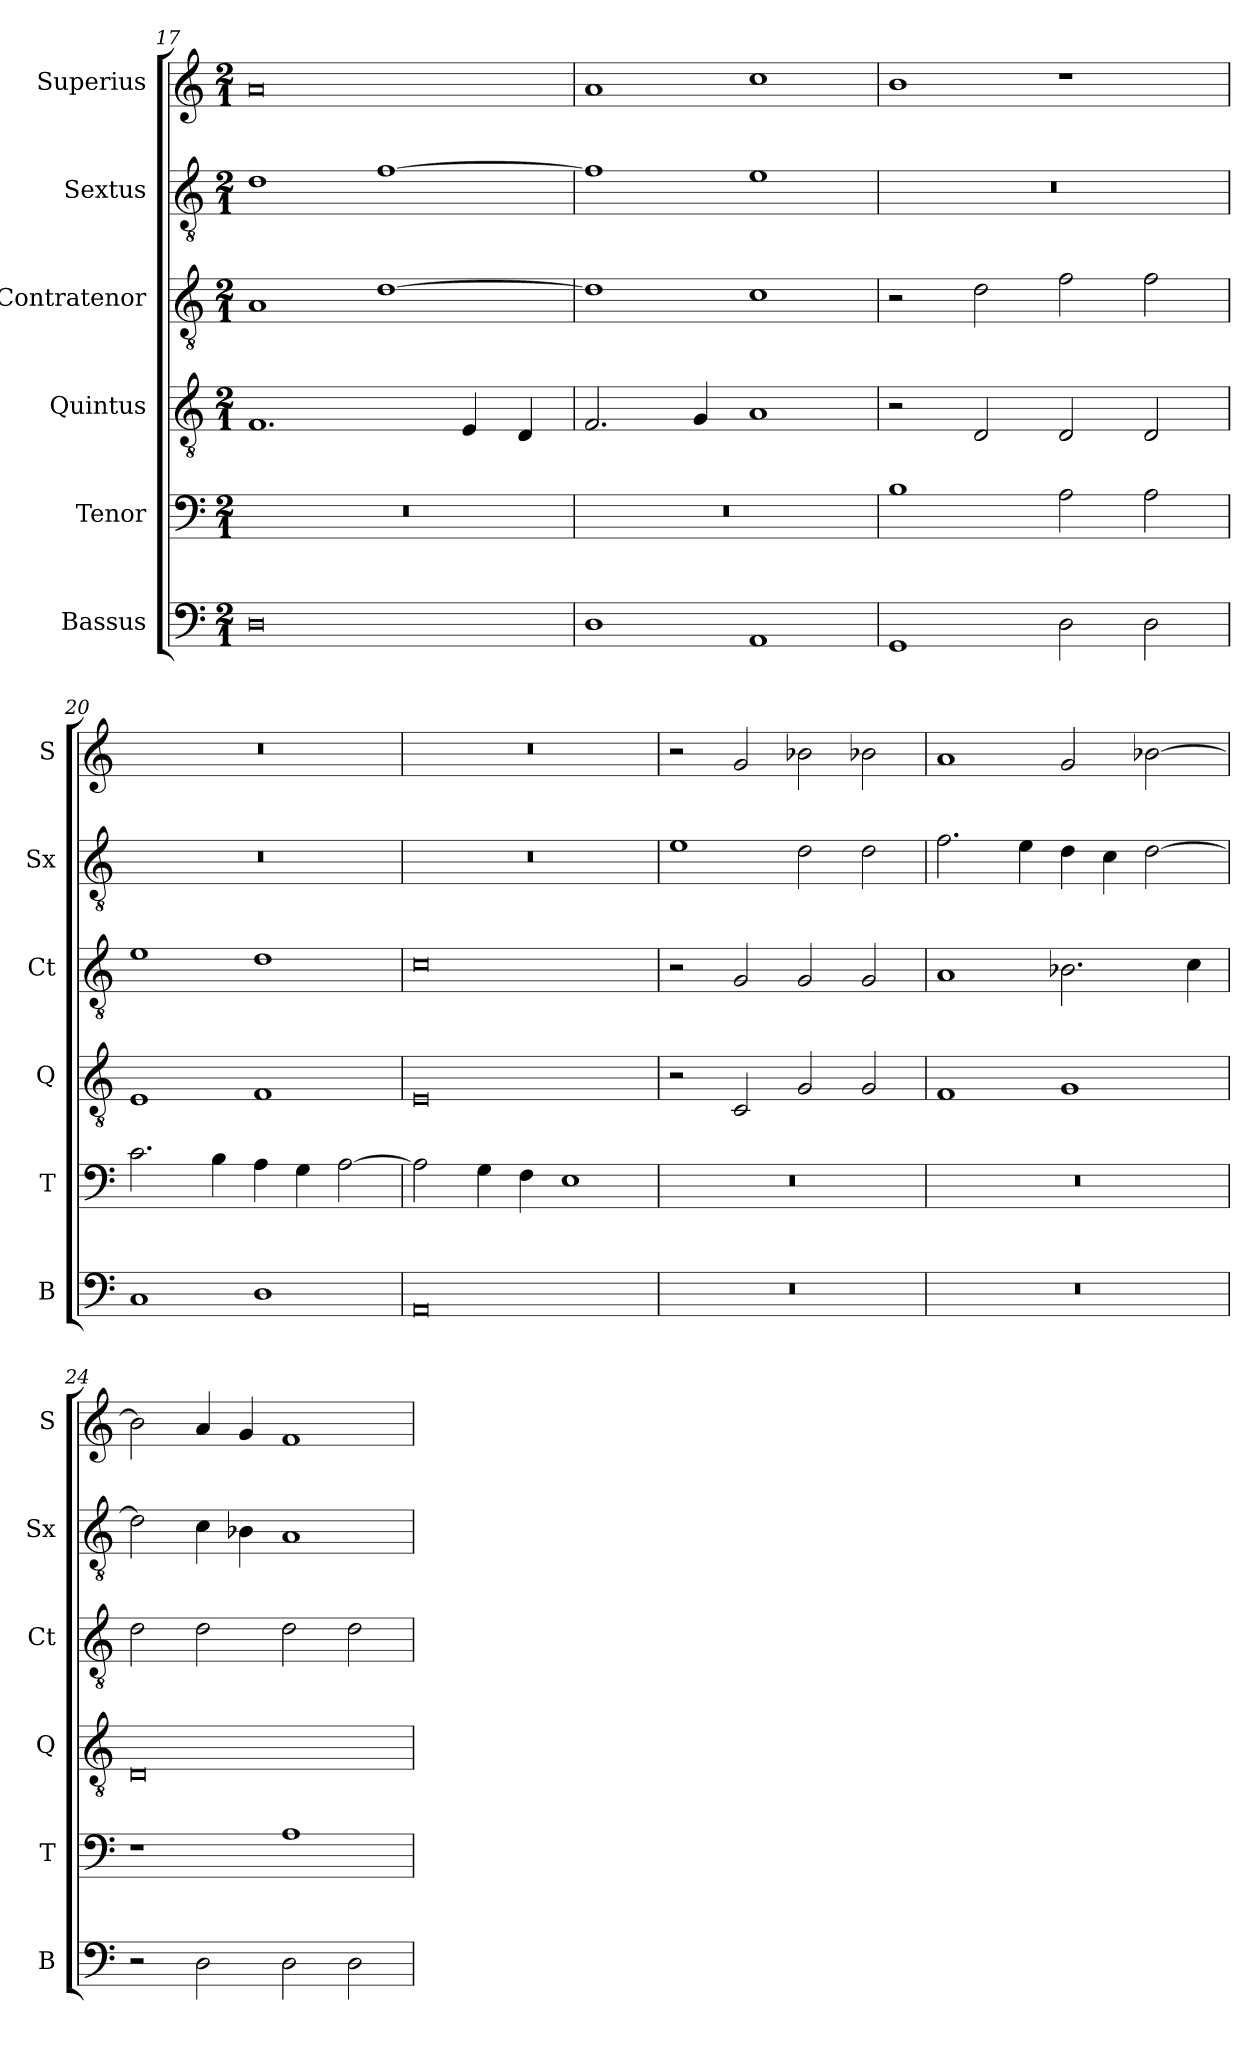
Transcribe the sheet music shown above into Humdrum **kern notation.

**kern	**kern	**kern	**kern	**kern	**kern
*part6	*part5	*part4	*part3	*part2	*part1
*staff6	*staff5	*staff4	*staff3	*staff2	*staff1
*I"Bassus	*I"Tenor	*I"Quintus	*I"Contratenor	*I"Sextus	*I"Superius
*I'B	*I'T	*I'Q	*I'Ct	*I'Sx	*I'S
*clefF4	*clefF4	*clefGv2	*clefGv2	*clefGv2	*clefG2
*k[]	*k[]	*k[]	*k[]	*k[]	*k[]
*M2/1	*M2/1	*M2/1	*M2/1	*M2/1	*M2/1
=17	=17	=17	=17	=17	=17
0D	0r	1.F	1A	1d	0a
.	.	.	[1d	[1f	.
.	.	4E/	.	.	.
.	.	4D/	.	.	.
=18	=18	=18	=18	=18	=18
1D	0r	2.F/	1d]	1f]	1a
.	.	4G/	.	.	.
1AA	.	1A	1c	1e	1cc
=19	=19	=19	=19	=19	=19
1GG	1B	2r	2r	0r	1b
.	.	2D/	2d\	.	.
2D\	2A\	2D/	2f\	.	1r
2D\	2A\	2D/	2f\	.	.
=20	=20	=20	=20	=20	=20
1C	2.c\	1E	1e	0r	0r
.	4B\	.	.	.	.
1D	4A\	1F	1d	.	.
.	4G\	.	.	.	.
.	[2A\	.	.	.	.
=21	=21	=21	=21	=21	=21
0AA	2A\]	0E	0c	0r	0r
.	4G\	.	.	.	.
.	4F\	.	.	.	.
.	1E	.	.	.	.
=22	=22	=22	=22	=22	=22
0r	0r	2r	2r	1e	2r
.	.	2C/	2G/	.	2g/
.	.	2G/	2G/	2d\	2b-X\
.	.	2G/	2G/	2d\	2b-X\
=23	=23	=23	=23	=23	=23
0r	0r	1F	1A	2.f\	1a
.	.	.	.	4e\	.
.	.	1G	2.B-X\	4d\	2g/
.	.	.	.	4c\	.
.	.	.	.	[2d\	[2b-X\
.	.	.	4c\	.	.
=24	=24	=24	=24	=24	=24
2r	1r	0D	2d\	2d\]	2b-\]
2D\	.	.	2d\	4c\	4a/
.	.	.	.	4B-X\	4g/
2D\	1A	.	2d\	1A	1f
2D\	.	.	2d\	.	.
=	=	=	=	=	=
*-	*-	*-	*-	*-	*-
